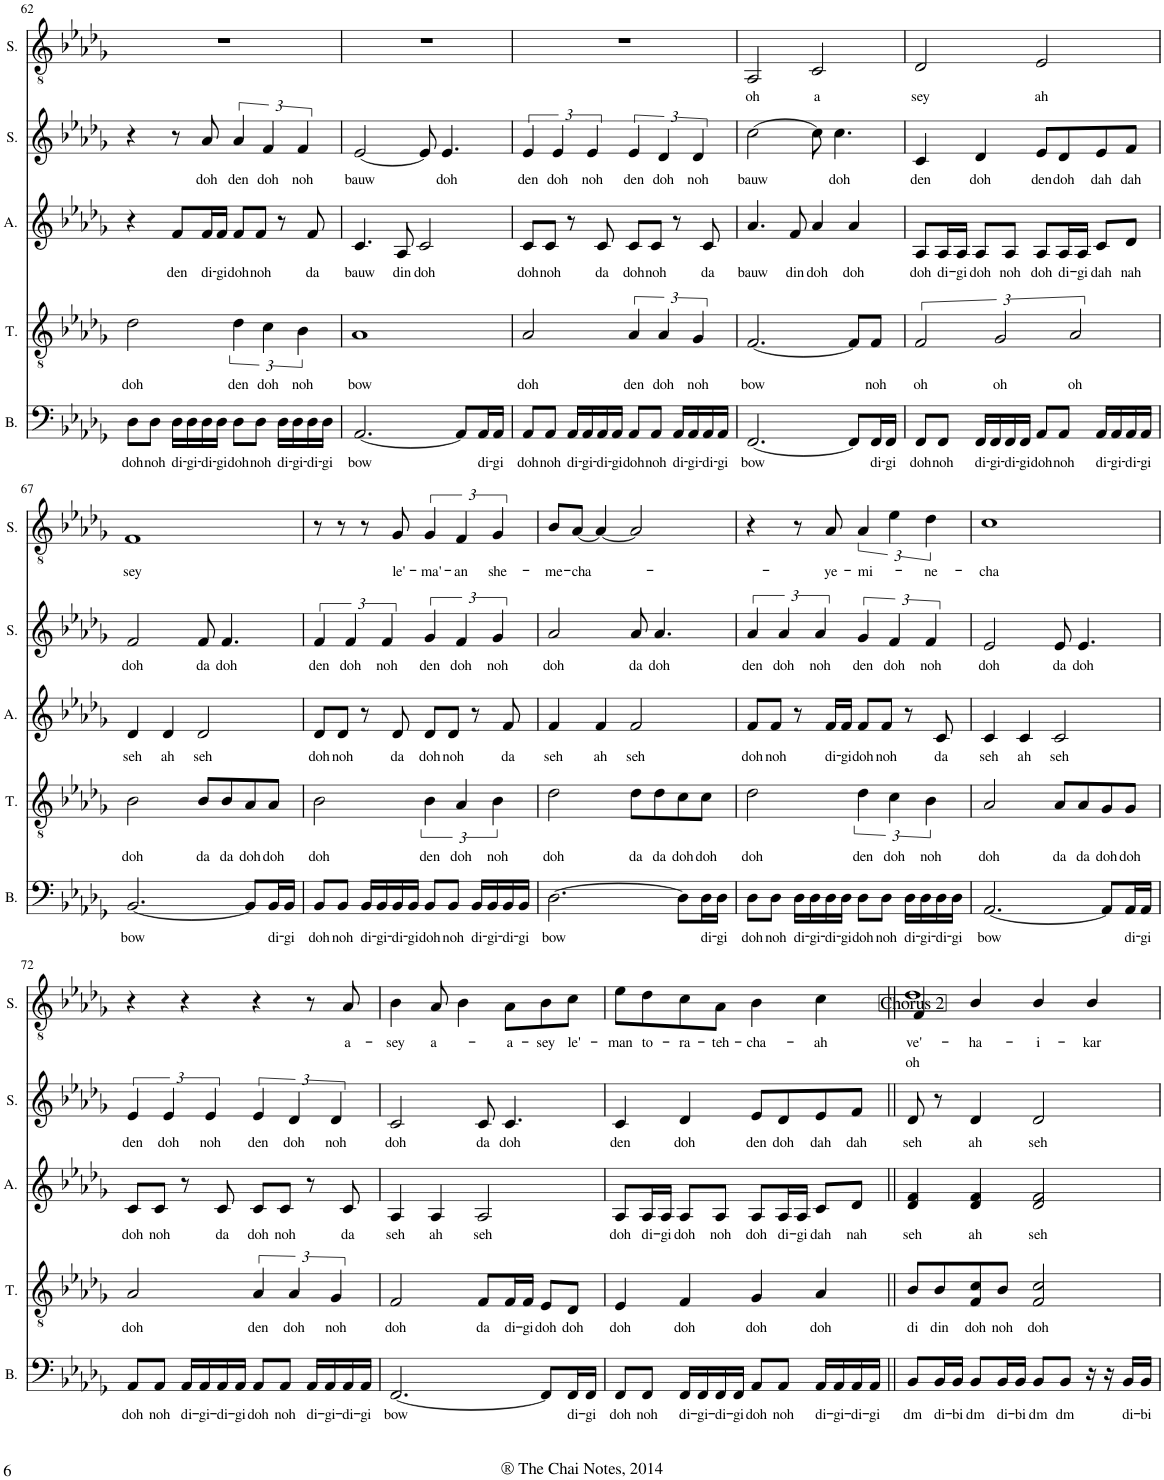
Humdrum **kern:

**kern	**text	**kern	**text	**kern	**text	**kern	**text	**kern	**text	**text
*part5	*part5	*part4	*part4	*part3	*part3	*part2	*part2	*part1	*part1	*part1
*staff5	*staff5	*staff4	*staff4	*staff3	*staff3	*staff2	*staff2	*staff1	*staff1	*staff1
*I"Bass	*	*I"Tenor	*	*I"Alto	*	*I"Soprano	*	*I"Solo	*	*
*I'B.	*	*I'T.	*	*I'A.	*	*I'S.	*	*I'S.	*	*
!!LO:PB:g=z
*clefF4	*	*clefGv2	*	*clefG2	*	*clefG2	*	*clefGv2	*	*
*k[b-e-a-d-g-]	*	*k[b-e-a-d-g-]	*	*k[b-e-a-d-g-]	*	*k[b-e-a-d-g-]	*	*k[b-e-a-d-g-]	*	*
*M4/4	*	*M4/4	*	*M4/4	*	*M4/4	*	*M4/4	*	*
=62	=62	=62	=62	=62	=62	=62	=62	=62	=62	=62
!	!LO:LY:b	!	!LO:LY:b	!	!	!	!	!	!	!
8D-\L	doh	2d-\	doh	4r	.	4r	.	1r	.	.
!	!LO:LY:b	!	!	!	!	!	!	!	!	!
8D-\J	noh	.	.	.	.	.	.	.	.	.
!	!LO:LY:b	!	!	!	!LO:LY:b	!	!	!	!	!
16D-\LL	di-	.	.	8f/L	den	8r	.	.	.	.
!	!LO:LY:b	!	!	!	!	!	!	!	!	!
16D-\	-gi-	.	.	.	.	.	.	.	.	.
!	!LO:LY:b	!	!	!	!LO:LY:b	!	!LO:LY:b	!	!	!
16D-\	-di-	.	.	16f/L	di-	8a-/	doh	.	.	.
!	!LO:LY:b	!	!	!	!LO:LY:b	!	!	!	!	!
16D-\JJ	-gi	.	.	16f/JJ	-gi	.	.	.	.	.
!	!LO:LY:b	!	!LO:LY:b	!	!LO:LY:b	!	!LO:LY:b	!	!	!
8D-\L	doh	6d-\	den	8f/L	doh	6a-/	den	.	.	.
!	!LO:LY:b	!	!	!	!LO:LY:b	!	!	!	!	!
8D-\J	noh	.	.	8f/J	noh	.	.	.	.	.
!	!	!	!LO:LY:b	!	!	!	!LO:LY:b	!	!	!
.	.	6c\	doh	.	.	6f/	doh	.	.	.
!	!LO:LY:b	!	!	!	!	!	!	!	!	!
16D-\LL	di-	.	.	8r	.	.	.	.	.	.
!	!LO:LY:b	!	!	!	!	!	!	!	!	!
16D-\	-gi-	.	.	.	.	.	.	.	.	.
!	!	!	!LO:LY:b	!	!	!	!LO:LY:b	!	!	!
.	.	6B-\	noh	.	.	6f/	noh	.	.	.
!	!LO:LY:b	!	!	!	!LO:LY:b	!	!	!	!	!
16D-\	-di-	.	.	8f/	da	.	.	.	.	.
!	!LO:LY:b	!	!	!	!	!	!	!	!	!
16D-\JJ	-gi	.	.	.	.	.	.	.	.	.
=63	=63	=63	=63	=63	=63	=63	=63	=63	=63	=63
!	!LO:LY:b	!	!LO:LY:b	!	!LO:LY:b	!	!LO:LY:b	!	!	!
[2.AA-/	bow	1A-	bow	4.c/	bauw	[2e-/	bauw	1r	.	.
!	!	!	!	!	!LO:LY:b	!	!	!	!	!
.	.	.	.	8A-/	din	.	.	.	.	.
!	!	!	!	!	!LO:LY:b	!	!	!	!	!
.	.	.	.	2c/	doh	8e-/]	.	.	.	.
!	!	!	!	!	!	!	!LO:LY:b	!	!	!
.	.	.	.	.	.	4.e-/	doh	.	.	.
8AA-/L]	.	.	.	.	.	.	.	.	.	.
!	!LO:LY:b	!	!	!	!	!	!	!	!	!
16AA-/L	di-	.	.	.	.	.	.	.	.	.
!	!LO:LY:b	!	!	!	!	!	!	!	!	!
16AA-/JJ	-gi	.	.	.	.	.	.	.	.	.
=64	=64	=64	=64	=64	=64	=64	=64	=64	=64	=64
!	!LO:LY:b	!	!LO:LY:b	!	!LO:LY:b	!	!LO:LY:b	!	!	!
8AA-/L	doh	2A-/	doh	8c/L	doh	6e-/	den	1r	.	.
!	!LO:LY:b	!	!	!	!LO:LY:b	!	!	!	!	!
8AA-/J	noh	.	.	8c/J	noh	.	.	.	.	.
!	!	!	!	!	!	!	!LO:LY:b	!	!	!
.	.	.	.	.	.	6e-/	doh	.	.	.
!	!LO:LY:b	!	!	!	!	!	!	!	!	!
16AA-/LL	di-	.	.	8r	.	.	.	.	.	.
!	!LO:LY:b	!	!	!	!	!	!	!	!	!
16AA-/	-gi-	.	.	.	.	.	.	.	.	.
!	!	!	!	!	!	!	!LO:LY:b	!	!	!
.	.	.	.	.	.	6e-/	noh	.	.	.
!	!LO:LY:b	!	!	!	!LO:LY:b	!	!	!	!	!
16AA-/	-di-	.	.	8c/	da	.	.	.	.	.
!	!LO:LY:b	!	!	!	!	!	!	!	!	!
16AA-/JJ	-gi	.	.	.	.	.	.	.	.	.
!	!LO:LY:b	!	!LO:LY:b	!	!LO:LY:b	!	!LO:LY:b	!	!	!
8AA-/L	doh	6A-/	den	8c/L	doh	6e-/	den	.	.	.
!	!LO:LY:b	!	!	!	!LO:LY:b	!	!	!	!	!
8AA-/J	noh	.	.	8c/J	noh	.	.	.	.	.
!	!	!	!LO:LY:b	!	!	!	!LO:LY:b	!	!	!
.	.	6A-/	doh	.	.	6d-/	doh	.	.	.
!	!LO:LY:b	!	!	!	!	!	!	!	!	!
16AA-/LL	di-	.	.	8r	.	.	.	.	.	.
!	!LO:LY:b	!	!	!	!	!	!	!	!	!
16AA-/	-gi-	.	.	.	.	.	.	.	.	.
!	!	!	!LO:LY:b	!	!	!	!LO:LY:b	!	!	!
.	.	6G-/	noh	.	.	6d-/	noh	.	.	.
!	!LO:LY:b	!	!	!	!LO:LY:b	!	!	!	!	!
16AA-/	-di-	.	.	8c/	da	.	.	.	.	.
!	!LO:LY:b	!	!	!	!	!	!	!	!	!
16AA-/JJ	-gi	.	.	.	.	.	.	.	.	.
=65	=65	=65	=65	=65	=65	=65	=65	=65	=65	=65
!	!LO:LY:b	!	!LO:LY:b	!	!LO:LY:b	!	!LO:LY:b	!	!LO:LY:b	!
[2.FF/	bow	[2.F/	bow	4.a-/	bauw	[2cc\	bauw	2AA-/	oh	.
!	!	!	!	!	!LO:LY:b	!	!	!	!	!
.	.	.	.	8f/	din	.	.	.	.	.
!	!	!	!	!	!LO:LY:b	!	!	!	!LO:LY:b	!
.	.	.	.	4a-/	doh	8cc\]	.	2C/	a	.
!	!	!	!	!	!	!	!LO:LY:b	!	!	!
.	.	.	.	.	.	4.cc\	doh	.	.	.
!	!	!	!	!	!LO:LY:b	!	!	!	!	!
8FF/L]	.	8F/L]	.	4a-/	doh	.	.	.	.	.
!	!LO:LY:b	!	!LO:LY:b	!	!	!	!	!	!	!
16FF/L	di-	8F/J	noh	.	.	.	.	.	.	.
!	!LO:LY:b	!	!	!	!	!	!	!	!	!
16FF/JJ	-gi	.	.	.	.	.	.	.	.	.
=66	=66	=66	=66	=66	=66	=66	=66	=66	=66	=66
!	!LO:LY:b	!	!LO:LY:b	!	!LO:LY:b	!	!LO:LY:b	!	!LO:LY:b	!
8FF/L	doh	3F/	oh	8A-/L	doh	4c/	den	2D-/	sey	.
!	!LO:LY:b	!	!	!	!LO:LY:b	!	!	!	!	!
8FF/J	noh	.	.	16A-/L	di-	.	.	.	.	.
!	!	!	!	!	!LO:LY:b	!	!	!	!	!
.	.	.	.	16A-/JJ	-gi	.	.	.	.	.
!	!LO:LY:b	!	!	!	!LO:LY:b	!	!LO:LY:b	!	!	!
16FF/LL	di-	.	.	8A-/L	doh	4d-/	doh	.	.	.
!	!LO:LY:b	!	!	!	!	!	!	!	!	!
16FF/	-gi-	.	.	.	.	.	.	.	.	.
!	!	!	!LO:LY:b	!	!	!	!	!	!	!
.	.	3G-/	oh	.	.	.	.	.	.	.
!	!LO:LY:b	!	!	!	!LO:LY:b	!	!	!	!	!
16FF/	-di-	.	.	8A-/J	noh	.	.	.	.	.
!	!LO:LY:b	!	!	!	!	!	!	!	!	!
16FF/JJ	-gi	.	.	.	.	.	.	.	.	.
!	!LO:LY:b	!	!	!	!LO:LY:b	!	!LO:LY:b	!	!LO:LY:b	!
8AA-/L	doh	.	.	8A-/L	doh	8e-/L	den	2E-/	ah	.
!	!LO:LY:b	!	!	!	!LO:LY:b	!	!LO:LY:b	!	!	!
8AA-/J	noh	.	.	16A-/L	di-	8d-/	doh	.	.	.
!	!	!	!LO:LY:b	!	!	!	!	!	!	!
.	.	3A-/	oh	.	.	.	.	.	.	.
!	!	!	!	!	!LO:LY:b	!	!	!	!	!
.	.	.	.	16A-/JJ	-gi	.	.	.	.	.
!	!LO:LY:b	!	!	!	!LO:LY:b	!	!LO:LY:b	!	!	!
16AA-/LL	di-	.	.	8c/L	dah	8e-/	dah	.	.	.
!	!LO:LY:b	!	!	!	!	!	!	!	!	!
16AA-/	-gi-	.	.	.	.	.	.	.	.	.
!	!LO:LY:b	!	!	!	!LO:LY:b	!	!LO:LY:b	!	!	!
16AA-/	-di-	.	.	8d-/J	nah	8f/J	dah	.	.	.
!	!LO:LY:b	!	!	!	!	!	!	!	!	!
16AA-/JJ	-gi	.	.	.	.	.	.	.	.	.
!!LO:LB:g=z
=67	=67	=67	=67	=67	=67	=67	=67	=67	=67	=67
!	!LO:LY:b	!	!LO:LY:b	!	!LO:LY:b	!	!LO:LY:b	!	!LO:LY:b	!
[2.BB-/	bow	2B-\	doh	4d-/	seh	2f/	doh	1F	sey	.
!	!	!	!	!	!LO:LY:b	!	!	!	!	!
.	.	.	.	4d-/	ah	.	.	.	.	.
!	!	!	!LO:LY:b	!	!LO:LY:b	!	!LO:LY:b	!	!	!
.	.	8B-/L	da	2d-/	seh	8f/	da	.	.	.
!	!	!	!LO:LY:b	!	!	!	!LO:LY:b	!	!	!
.	.	8B-/	da	.	.	4.f/	doh	.	.	.
!	!	!	!LO:LY:b	!	!	!	!	!	!	!
8BB-/L]	.	8A-/	doh	.	.	.	.	.	.	.
!	!LO:LY:b	!	!LO:LY:b	!	!	!	!	!	!	!
16BB-/L	di-	8A-/J	doh	.	.	.	.	.	.	.
!	!LO:LY:b	!	!	!	!	!	!	!	!	!
16BB-/JJ	-gi	.	.	.	.	.	.	.	.	.
=68	=68	=68	=68	=68	=68	=68	=68	=68	=68	=68
!	!LO:LY:b	!	!LO:LY:b	!	!LO:LY:b	!	!LO:LY:b	!	!	!
8BB-/L	doh	2B-\	doh	8d-/L	doh	6f/	den	8r	.	.
!	!LO:LY:b	!	!	!	!LO:LY:b	!	!	!	!	!
8BB-/J	noh	.	.	8d-/J	noh	.	.	8r	.	.
!	!	!	!	!	!	!	!LO:LY:b	!	!	!
.	.	.	.	.	.	6f/	doh	.	.	.
!	!LO:LY:b	!	!	!	!	!	!	!	!	!
16BB-/LL	di-	.	.	8r	.	.	.	8r	.	.
!	!LO:LY:b	!	!	!	!	!	!	!	!	!
16BB-/	-gi-	.	.	.	.	.	.	.	.	.
!	!	!	!	!	!	!	!LO:LY:b	!	!	!
.	.	.	.	.	.	6f/	noh	.	.	.
!	!LO:LY:b	!	!	!	!LO:LY:b	!	!	!	!LO:LY:b	!
16BB-/	-di-	.	.	8d-/	da	.	.	8G-/	le'-	.
!	!LO:LY:b	!	!	!	!	!	!	!	!	!
16BB-/JJ	-gi	.	.	.	.	.	.	.	.	.
!	!LO:LY:b	!	!LO:LY:b	!	!LO:LY:b	!	!LO:LY:b	!	!LO:LY:b	!
8BB-/L	doh	6B-\	den	8d-/L	doh	6g-/	den	6G-/	-ma'-	.
!	!LO:LY:b	!	!	!	!LO:LY:b	!	!	!	!	!
8BB-/J	noh	.	.	8d-/J	noh	.	.	.	.	.
!	!	!	!LO:LY:b	!	!	!	!LO:LY:b	!	!LO:LY:b	!
.	.	6A-/	doh	.	.	6f/	doh	6F/	-an	.
!	!LO:LY:b	!	!	!	!	!	!	!	!	!
16BB-/LL	di-	.	.	8r	.	.	.	.	.	.
!	!LO:LY:b	!	!	!	!	!	!	!	!	!
16BB-/	-gi-	.	.	.	.	.	.	.	.	.
!	!	!	!LO:LY:b	!	!	!	!LO:LY:b	!	!LO:LY:b	!
.	.	6B-\	noh	.	.	6g-/	noh	6G-/	she-	.
!	!LO:LY:b	!	!	!	!LO:LY:b	!	!	!	!	!
16BB-/	-di-	.	.	8f/	da	.	.	.	.	.
!	!LO:LY:b	!	!	!	!	!	!	!	!	!
16BB-/JJ	-gi	.	.	.	.	.	.	.	.	.
=69	=69	=69	=69	=69	=69	=69	=69	=69	=69	=69
!	!LO:LY:b	!	!LO:LY:b	!	!LO:LY:b	!	!LO:LY:b	!	!LO:LY:b	!
[2.D-\	bow	2d-\	doh	4f/	seh	2a-/	doh	8B-/L	-me-	.
!	!	!	!	!	!	!	!	!	!LO:LY:b	!
.	.	.	.	.	.	.	.	[8A-/J	-cha-	.
!	!	!	!	!	!LO:LY:b	!	!	!	!	!
.	.	.	.	4f/	ah	.	.	4A-/_	.	.
!	!	!	!LO:LY:b	!	!LO:LY:b	!	!LO:LY:b	!	!	!
.	.	8d-\L	da	2f/	seh	8a-/	da	2A-/]	.	.
!	!	!	!LO:LY:b	!	!	!	!LO:LY:b	!	!	!
.	.	8d-\	da	.	.	4.a-/	doh	.	.	.
!	!	!	!LO:LY:b	!	!	!	!	!	!	!
8D-\L]	.	8c\	doh	.	.	.	.	.	.	.
!	!LO:LY:b	!	!LO:LY:b	!	!	!	!	!	!	!
16D-\L	di-	8c\J	doh	.	.	.	.	.	.	.
!	!LO:LY:b	!	!	!	!	!	!	!	!	!
16D-\JJ	-gi	.	.	.	.	.	.	.	.	.
=70	=70	=70	=70	=70	=70	=70	=70	=70	=70	=70
!	!LO:LY:b	!	!LO:LY:b	!	!LO:LY:b	!	!LO:LY:b	!	!	!
8D-\L	doh	2d-\	doh	8f/L	doh	6a-/	den	4r	.	.
!	!LO:LY:b	!	!	!	!LO:LY:b	!	!	!	!	!
8D-\J	noh	.	.	8f/J	noh	.	.	.	.	.
!	!	!	!	!	!	!	!LO:LY:b	!	!	!
.	.	.	.	.	.	6a-/	doh	.	.	.
!	!LO:LY:b	!	!	!	!	!	!	!	!	!
16D-\LL	di-	.	.	8r	.	.	.	8r	.	.
!	!LO:LY:b	!	!	!	!	!	!	!	!	!
16D-\	-gi-	.	.	.	.	.	.	.	.	.
!	!	!	!	!	!	!	!LO:LY:b	!	!	!
.	.	.	.	.	.	6a-/	noh	.	.	.
!	!LO:LY:b	!	!	!	!LO:LY:b	!	!	!	!LO:LY:b	!
16D-\	-di-	.	.	16f/LL	di-	.	.	8A-/	ye-	.
!	!LO:LY:b	!	!	!	!LO:LY:b	!	!	!	!	!
16D-\JJ	-gi	.	.	16f/JJ	-gi	.	.	.	.	.
!	!LO:LY:b	!	!LO:LY:b	!	!LO:LY:b	!	!LO:LY:b	!	!LO:LY:b	!
8D-\L	doh	6d-\	den	8f/L	doh	6g-/	den	6A-/	-mi-	.
!	!LO:LY:b	!	!	!	!LO:LY:b	!	!	!	!	!
8D-\J	noh	.	.	8f/J	noh	.	.	.	.	.
!	!	!	!LO:LY:b	!	!	!	!LO:LY:b	!	!	!
.	.	6c\	doh	.	.	6f/	doh	6e-\	.	.
!	!LO:LY:b	!	!	!	!	!	!	!	!	!
16D-\LL	di-	.	.	8r	.	.	.	.	.	.
!	!LO:LY:b	!	!	!	!	!	!	!	!	!
16D-\	-gi-	.	.	.	.	.	.	.	.	.
!	!	!	!LO:LY:b	!	!	!	!LO:LY:b	!	!LO:LY:b	!
.	.	6B-\	noh	.	.	6f/	noh	6d-\	-ne-	.
!	!LO:LY:b	!	!	!	!LO:LY:b	!	!	!	!	!
16D-\	-di-	.	.	8c/	da	.	.	.	.	.
!	!LO:LY:b	!	!	!	!	!	!	!	!	!
16D-\JJ	-gi	.	.	.	.	.	.	.	.	.
=71	=71	=71	=71	=71	=71	=71	=71	=71	=71	=71
!	!LO:LY:b	!	!LO:LY:b	!	!LO:LY:b	!	!LO:LY:b	!	!LO:LY:b	!
[2.AA-/	bow	2A-/	doh	4c/	seh	2e-/	doh	1c	-cha	.
!	!	!	!	!	!LO:LY:b	!	!	!	!	!
.	.	.	.	4c/	ah	.	.	.	.	.
!	!	!	!LO:LY:b	!	!LO:LY:b	!	!LO:LY:b	!	!	!
.	.	8A-/L	da	2c/	seh	8e-/	da	.	.	.
!	!	!	!LO:LY:b	!	!	!	!LO:LY:b	!	!	!
.	.	8A-/	da	.	.	4.e-/	doh	.	.	.
!	!	!	!LO:LY:b	!	!	!	!	!	!	!
8AA-/L]	.	8G-/	doh	.	.	.	.	.	.	.
!	!LO:LY:b	!	!LO:LY:b	!	!	!	!	!	!	!
16AA-/L	di-	8G-/J	doh	.	.	.	.	.	.	.
!	!LO:LY:b	!	!	!	!	!	!	!	!	!
16AA-/JJ	-gi	.	.	.	.	.	.	.	.	.
!!LO:LB:g=z
=72	=72	=72	=72	=72	=72	=72	=72	=72	=72	=72
!	!LO:LY:b	!	!LO:LY:b	!	!LO:LY:b	!	!LO:LY:b	!	!	!
8AA-/L	doh	2A-/	doh	8c/L	doh	6e-/	den	4r	.	.
!	!LO:LY:b	!	!	!	!LO:LY:b	!	!	!	!	!
8AA-/J	noh	.	.	8c/J	noh	.	.	.	.	.
!	!	!	!	!	!	!	!LO:LY:b	!	!	!
.	.	.	.	.	.	6e-/	doh	.	.	.
!	!LO:LY:b	!	!	!	!	!	!	!	!	!
16AA-/LL	di-	.	.	8r	.	.	.	4r	.	.
!	!LO:LY:b	!	!	!	!	!	!	!	!	!
16AA-/	-gi-	.	.	.	.	.	.	.	.	.
!	!	!	!	!	!	!	!LO:LY:b	!	!	!
.	.	.	.	.	.	6e-/	noh	.	.	.
!	!LO:LY:b	!	!	!	!LO:LY:b	!	!	!	!	!
16AA-/	-di-	.	.	8c/	da	.	.	.	.	.
!	!LO:LY:b	!	!	!	!	!	!	!	!	!
16AA-/JJ	-gi	.	.	.	.	.	.	.	.	.
!	!LO:LY:b	!	!LO:LY:b	!	!LO:LY:b	!	!LO:LY:b	!	!	!
8AA-/L	doh	6A-/	den	8c/L	doh	6e-/	den	4r	.	.
!	!LO:LY:b	!	!	!	!LO:LY:b	!	!	!	!	!
8AA-/J	noh	.	.	8c/J	noh	.	.	.	.	.
!	!	!	!LO:LY:b	!	!	!	!LO:LY:b	!	!	!
.	.	6A-/	doh	.	.	6d-/	doh	.	.	.
!	!LO:LY:b	!	!	!	!	!	!	!	!	!
16AA-/LL	di-	.	.	8r	.	.	.	8r	.	.
!	!LO:LY:b	!	!	!	!	!	!	!	!	!
16AA-/	-gi-	.	.	.	.	.	.	.	.	.
!	!	!	!LO:LY:b	!	!	!	!LO:LY:b	!	!	!
.	.	6G-/	noh	.	.	6d-/	noh	.	.	.
!	!LO:LY:b	!	!	!	!LO:LY:b	!	!	!	!LO:LY:b	!
16AA-/	-di-	.	.	8c/	da	.	.	8A-/	a-	.
!	!LO:LY:b	!	!	!	!	!	!	!	!	!
16AA-/JJ	-gi	.	.	.	.	.	.	.	.	.
=73	=73	=73	=73	=73	=73	=73	=73	=73	=73	=73
!	!LO:LY:b	!	!LO:LY:b	!	!LO:LY:b	!	!LO:LY:b	!	!LO:LY:b	!
[2.FF/	bow	2F/	doh	4A-/	seh	2c/	doh	4B-\	-sey	.
!	!	!	!	!	!LO:LY:b	!	!	!	!LO:LY:b	!
.	.	.	.	4A-/	ah	.	.	8A-/	a-	.
.	.	.	.	.	.	.	.	4B-\	.	.
!	!	!	!LO:LY:b	!	!LO:LY:b	!	!LO:LY:b	!	!	!
.	.	8F/L	da	2A-/	seh	8c/	da	.	.	.
!	!	!	!LO:LY:b	!	!	!	!LO:LY:b	!	!LO:LY:b	!
.	.	16F/L	di-	.	.	4.c/	doh	8A-\L	a-	.
!	!	!	!LO:LY:b	!	!	!	!	!	!	!
.	.	16F/JJ	-gi	.	.	.	.	.	.	.
!	!	!	!LO:LY:b	!	!	!	!	!	!LO:LY:b	!
8FF/L]	.	8E-/L	doh	.	.	.	.	8B-\	-sey	.
!	!LO:LY:b	!	!LO:LY:b	!	!	!	!	!	!LO:LY:b	!
16FF/L	di-	8D-/J	doh	.	.	.	.	8c\J	le'-	.
!	!LO:LY:b	!	!	!	!	!	!	!	!	!
16FF/JJ	-gi	.	.	.	.	.	.	.	.	.
=74	=74	=74	=74	=74	=74	=74	=74	=74	=74	=74
!	!LO:LY:b	!	!LO:LY:b	!	!LO:LY:b	!	!LO:LY:b	!	!LO:LY:b	!
8FF/L	doh	4E-/	doh	8A-/L	doh	4c/	den	8e-\L	man	.
!	!LO:LY:b	!	!	!	!LO:LY:b	!	!	!	!LO:LY:b	!
8FF/J	noh	.	.	16A-/L	di-	.	.	8d-\	to-	.
!	!	!	!	!	!LO:LY:b	!	!	!	!	!
.	.	.	.	16A-/JJ	-gi	.	.	.	.	.
!	!LO:LY:b	!	!LO:LY:b	!	!LO:LY:b	!	!LO:LY:b	!	!LO:LY:b	!
16FF/LL	di-	4F/	doh	8A-/L	doh	4d-/	doh	8c\	ra-	.
!	!LO:LY:b	!	!	!	!	!	!	!	!	!
16FF/	-gi-	.	.	.	.	.	.	.	.	.
!	!LO:LY:b	!	!	!	!LO:LY:b	!	!	!	!LO:LY:b	!
16FF/	-di-	.	.	8A-/J	noh	.	.	8A-\J	-teh-	.
!	!LO:LY:b	!	!	!	!	!	!	!	!	!
16FF/JJ	-gi	.	.	.	.	.	.	.	.	.
!	!LO:LY:b	!	!LO:LY:b	!	!LO:LY:b	!	!LO:LY:b	!	!LO:LY:b	!
8AA-/L	doh	4G-/	doh	8A-/L	doh	8e-/L	den	4B-\	-cha-	.
!	!LO:LY:b	!	!	!	!LO:LY:b	!	!LO:LY:b	!	!	!
8AA-/J	noh	.	.	16A-/L	di-	8d-/	doh	.	.	.
!	!	!	!	!	!LO:LY:b	!	!	!	!	!
.	.	.	.	16A-/JJ	-gi	.	.	.	.	.
!	!LO:LY:b	!	!LO:LY:b	!	!LO:LY:b	!	!LO:LY:b	!	!LO:LY:b	!
16AA-/LL	di-	4A-/	doh	8c/L	dah	8e-/	dah	4c\	ah	.
!	!LO:LY:b	!	!	!	!	!	!	!	!	!
16AA-/	-gi-	.	.	.	.	.	.	.	.	.
!	!LO:LY:b	!	!	!	!LO:LY:b	!	!LO:LY:b	!	!	!
16AA-/	-di-	.	.	8d-/J	nah	8f/J	dah	.	.	.
!	!LO:LY:b	!	!	!	!	!	!	!	!	!
16AA-/JJ	-gi	.	.	.	.	.	.	.	.	.
=75||	=75||	=75||	=75||	=75||	=75||	=75||	=75||	=75||	=75||	=75||
!	!LO:LY:b	!	!LO:LY:b	!	!LO:LY:b	!	!LO:LY:b	!	!LO:LY:b	!LO:LY:b
*	*	*	*	*	*	*	*	*^	*	*
8BB-/L	dm	8B-/L	di	4d-/ 4f/	seh	8d-/	seh	4F/	1d-	-ve'-	oh
!	!LO:LY:b	!	!LO:LY:b	!	!	!	!	!	!	!	!
16BB-/L	di-	8B-/	din	.	.	8r	.	.	.	.	.
!	!LO:LY:b	!	!	!	!	!	!	!	!	!	!
16BB-/JJ	-bi	.	.	.	.	.	.	.	.	.	.
!	!LO:LY:b	!	!LO:LY:b	!	!LO:LY:b	!	!LO:LY:b	!	!	!LO:LY:b	!
8BB-/L	dm	8F/ 8c/	doh	4d-/ 4f/	ah	4d-/	ah	4B-/	.	-ha-	.
!	!LO:LY:b	!	!LO:LY:b	!	!	!	!	!	!	!	!
16BB-/L	di-	8B-/J	noh	.	.	.	.	.	.	.	.
!	!LO:LY:b	!	!	!	!	!	!	!	!	!	!
16BB-/JJ	-bi	.	.	.	.	.	.	.	.	.	.
!	!LO:LY:b	!	!LO:LY:b	!	!LO:LY:b	!	!LO:LY:b	!	!	!LO:LY:b	!
8BB-/L	dm	2F/ 2c/	doh	2d-/ 2f/	seh	2d-/	seh	4B-/	.	-i-	.
!	!LO:LY:b	!	!	!	!	!	!	!	!	!	!
8BB-/J	dm	.	.	.	.	.	.	.	.	.	.
!	!	!	!	!	!	!	!	!	!	!LO:LY:b	!
16r	.	.	.	.	.	.	.	4B-/	.	-kar	.
16r	.	.	.	.	.	.	.	.	.	.	.
!	!LO:LY:b	!	!	!	!	!	!	!	!	!	!
16BB-/LL	di-	.	.	.	.	.	.	.	.	.	.
!	!LO:LY:b	!	!	!	!	!	!	!	!	!	!
16BB-/JJ	-bi	.	.	.	.	.	.	.	.	.	.
*	*	*	*	*	*	*	*	*v	*v	*	*
=	=	=	=	=	=	=	=	=	=	=
*-	*-	*-	*-	*-	*-	*-	*-	*-	*-	*-
